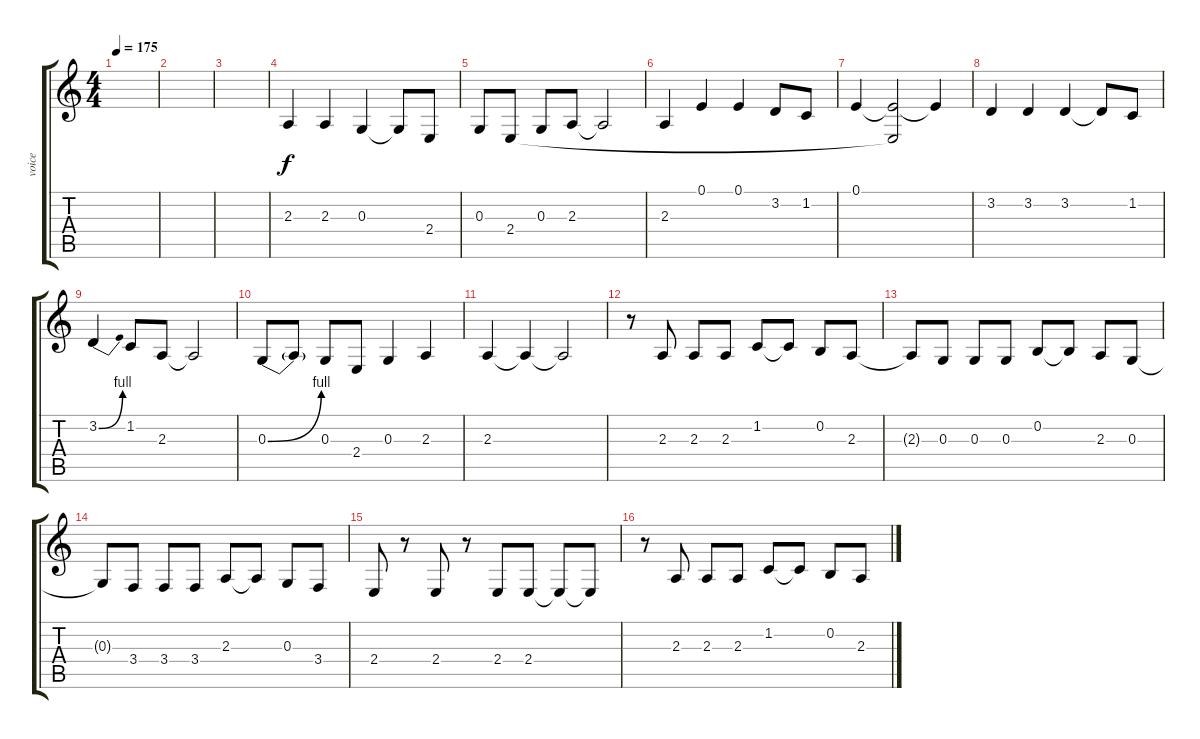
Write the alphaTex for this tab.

\track ("voice" "voice") {instrument brasssection}
\staff {score tabs}
\tuning (E4 B3 G3 D3 A2 E2) {hide}
\ts (4 4)
\tempo 175
\clef g2
\ks c
|
|
|
2.3.4 2.3.4 0.3.4 0.3{t}.8 2.4.8 |
0.3.8 2.4.8 0.3.8 2.3.8 2.3{t}.2 |
2.3.4 0.1.4 0.1.4 3.2.8 1.2.8 |
0.1.4 (0.1{t} 2.4{t}).2 0.1{t}.4 |
3.2.4 3.2.4 3.2.4 3.2{t}.8 1.2.8 |
3.2{be (bend 0 0 60 4)}.4 1.2.8 2.3.8 2.3{t}.2 |
0.3{be (bend 0 0 60 4)}.8 0.3{t}.8 0.3.8 2.4.8 0.3.4 2.3.4 |
2.3.4 2.3{t}.4 2.3{t}.2 |
r.8 2.3.8 2.3.8 2.3.8 1.2.8 1.2{t}.8 0.2.8 2.3.8 |
2.3{t}.8 0.3.8 0.3.8 0.3.8 0.2.8 0.2{t}.8 2.3.8 0.3.8 |
0.3{t}.8 3.4.8 3.4.8 3.4.8 2.3.8 2.3{t}.8 0.3.8 3.4.8 |
2.4.8 r.8 2.4.8 r.8 2.4.8 2.4.8 2.4{t}.8 2.4{t}.8 |
r.8 2.3.8 2.3.8 2.3.8 1.2.8 1.2{t}.8 0.2.8 2.3.8
